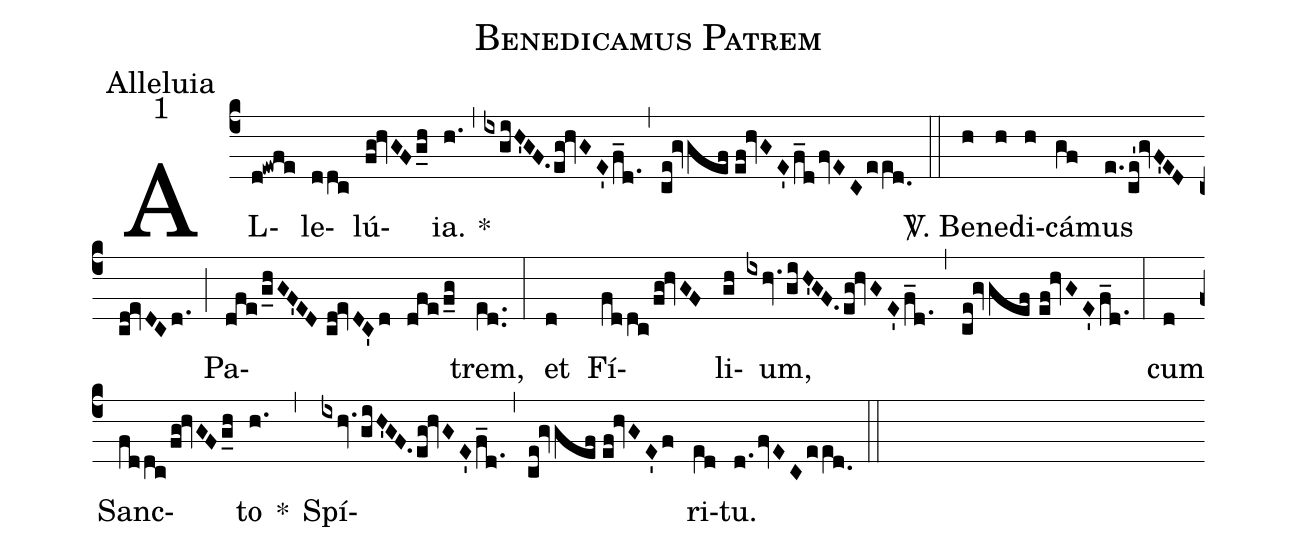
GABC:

name:Benedicamus Patrem;
office-part:Alleluia;
mode:1;
%%
(c4) AL(d!ewfe)le(ddc)lú(fg!hvGFg_h)ia.(h.) *(,) (ixgiH'GF.eg!hvGE'f_d.) (,) (ce!gvgef//ef!hvGE'f_dfvECee[ll:1]d.0) (::)
<sp>V/</sp>. Be(h)ne(h)di(h)cá(gf)mus(e./ce'!gvF'ED//cd!evDCd.) (;) Pa(dfe/g_hGF'ED//cd!evDC'd dfe/f_g)trem,(e[ll:1]d..) (:)
et(d) Fí(fddc/fg!hvGF)li(gh)um,(ixhv.giH'GF.eg!hvGE'f_d.) (,) (ce!gvgef//ef!hvGE'f_d.) (:)
cum(d) Sanc(fddc/fg!hvGFg_h)to(h.) *(,) Spí(ixhv.giH'GF.eg!hvGE'f_d.)(,)(ce!gvgef//ef!hvGE'f)ri(e[ll:1]d)tu.(d.fvECee[ll:1]d.0) (::)
